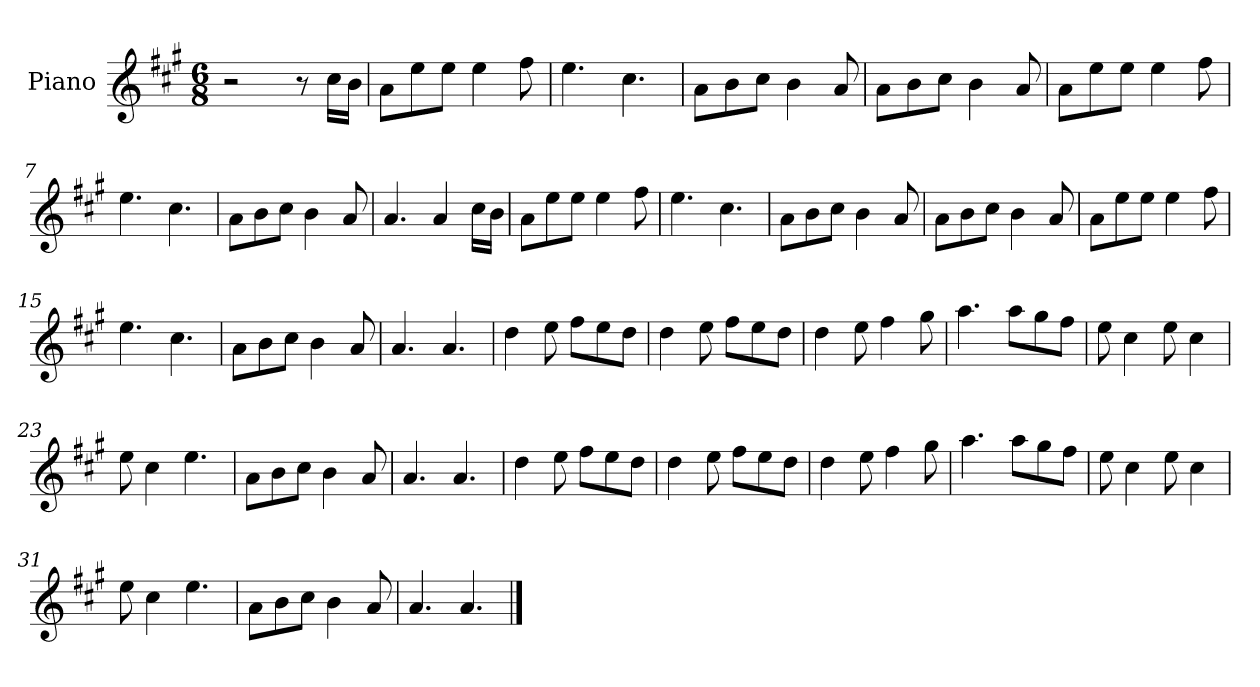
**kern
*part1
*staff1
*I"Piano
*I'Pno
*clefG2
*k[f#c#g#]
*M6/8
=1
2r
8r
16cc#\LL
16b\JJ
=2
8a\L
8ee\
8ee\J
4ee\
8ff#\
=3
4.ee\
4.cc#\
=4
8a\L
8b\
8cc#\J
4b\
8a/
=5
8a\L
8b\
8cc#\J
4b\
8a/
=6
8a\L
8ee\
8ee\J
4ee\
8ff#\
=7
4.ee\
4.cc#\
=8
8a\L
8b\
8cc#\J
4b\
8a/
=9
4.a/
4a/
16cc#\LL
16b\JJ
=10
8a\L
8ee\
8ee\J
4ee\
8ff#\
=11
4.ee\
4.cc#\
=12
8a\L
8b\
8cc#\J
4b\
8a/
=13
8a\L
8b\
8cc#\J
4b\
8a/
=14
8a\L
8ee\
8ee\J
4ee\
8ff#\
=15
4.ee\
4.cc#\
=16
8a\L
8b\
8cc#\J
4b\
8a/
=17
4.a/
4.a/
=18
4dd\
8ee\
8ff#\L
8ee\
8dd\J
=19
4dd\
8ee\
8ff#\L
8ee\
8dd\J
=20
4dd\
8ee\
4ff#\
8gg#\
=21
4.aa\
8aa\L
8gg#\
8ff#\J
=22
8ee\
4cc#\
8ee\
4cc#\
=23
8ee\
4cc#\
4.ee\
=24
8a\L
8b\
8cc#\J
4b\
8a/
=25
4.a/
4.a/
=26
4dd\
8ee\
8ff#\L
8ee\
8dd\J
=27
4dd\
8ee\
8ff#\L
8ee\
8dd\J
=28
4dd\
8ee\
4ff#\
8gg#\
=29
4.aa\
8aa\L
8gg#\
8ff#\J
=30
8ee\
4cc#\
8ee\
4cc#\
=31
8ee\
4cc#\
4.ee\
=32
8a\L
8b\
8cc#\J
4b\
8a/
=33
4.a/
4.a/
==
*-
